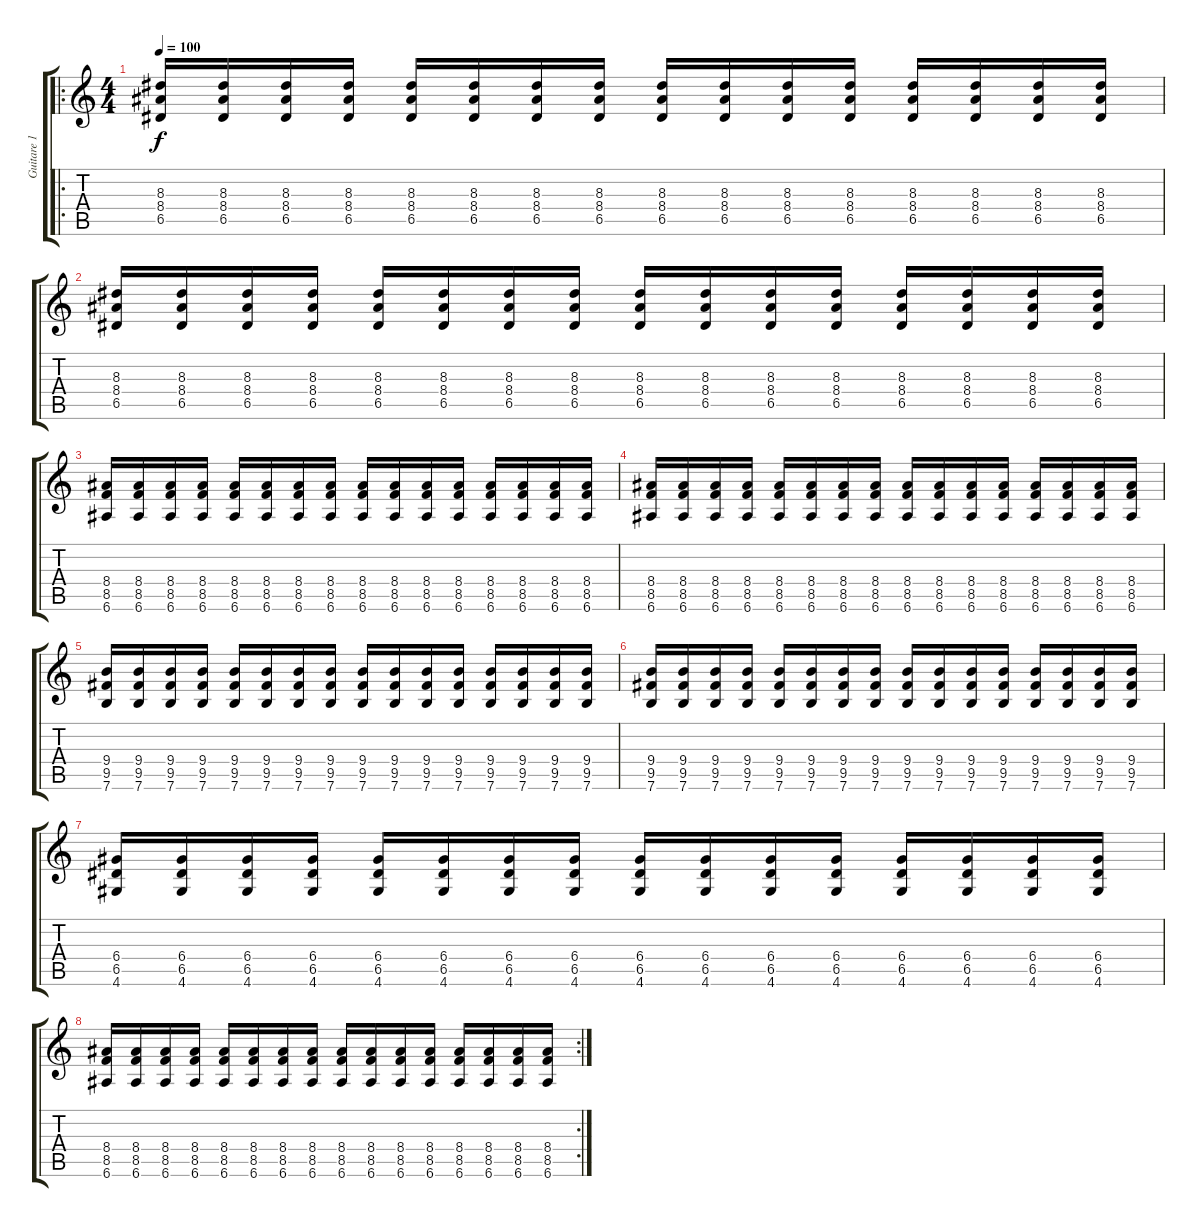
\track ("Guitare 1" "Guitare 1") {instrument distortionguitar}
\staff {score tabs}
\tuning (E4 B3 G3 D3 A2 E2) {hide}
\ro
\ts (4 4)
\tempo 100
\clef g2
\ks c
(8.3 8.4 6.5).16{dy f} (8.3 8.4 6.5).16 (8.3 8.4 6.5).16 (8.3 8.4 6.5).16 (8.3 8.4 6.5).16 (8.3 8.4 6.5).16 (8.3 8.4 6.5).16 (8.3 8.4 6.5).16 (8.3 8.4 6.5).16 (8.3 8.4 6.5).16 (8.3 8.4 6.5).16 (8.3 8.4 6.5).16 (8.3 8.4 6.5).16 (8.3 8.4 6.5).16 (8.3 8.4 6.5).16 (8.3 8.4 6.5).16 |
(8.3 8.4 6.5).16 (8.3 8.4 6.5).16 (8.3 8.4 6.5).16 (8.3 8.4 6.5).16 (8.3 8.4 6.5).16 (8.3 8.4 6.5).16 (8.3 8.4 6.5).16 (8.3 8.4 6.5).16 (8.3 8.4 6.5).16 (8.3 8.4 6.5).16 (8.3 8.4 6.5).16 (8.3 8.4 6.5).16 (8.3 8.4 6.5).16 (8.3 8.4 6.5).16 (8.3 8.4 6.5).16 (8.3 8.4 6.5).16 |
(8.4 8.5 6.6).16 (8.4 8.5 6.6).16 (8.4 8.5 6.6).16 (8.4 8.5 6.6).16 (8.4 8.5 6.6).16 (8.4 8.5 6.6).16 (8.4 8.5 6.6).16 (8.4 8.5 6.6).16 (8.4 8.5 6.6).16 (8.4 8.5 6.6).16 (8.4 8.5 6.6).16 (8.4 8.5 6.6).16 (8.4 8.5 6.6).16 (8.4 8.5 6.6).16 (8.4 8.5 6.6).16 (8.4 8.5 6.6).16 |
(8.4 8.5 6.6).16 (8.4 8.5 6.6).16 (8.4 8.5 6.6).16 (8.4 8.5 6.6).16 (8.4 8.5 6.6).16 (8.4 8.5 6.6).16 (8.4 8.5 6.6).16 (8.4 8.5 6.6).16 (8.4 8.5 6.6).16 (8.4 8.5 6.6).16 (8.4 8.5 6.6).16 (8.4 8.5 6.6).16 (8.4 8.5 6.6).16 (8.4 8.5 6.6).16 (8.4 8.5 6.6).16 (8.4 8.5 6.6).16 |
(9.4 9.5 7.6).16 (9.4 9.5 7.6).16 (9.4 9.5 7.6).16 (9.4 9.5 7.6).16 (9.4 9.5 7.6).16 (9.4 9.5 7.6).16 (9.4 9.5 7.6).16 (9.4 9.5 7.6).16 (9.4 9.5 7.6).16 (9.4 9.5 7.6).16 (9.4 9.5 7.6).16 (9.4 9.5 7.6).16 (9.4 9.5 7.6).16 (9.4 9.5 7.6).16 (9.4 9.5 7.6).16 (9.4 9.5 7.6).16 |
(9.4 9.5 7.6).16 (9.4 9.5 7.6).16 (9.4 9.5 7.6).16 (9.4 9.5 7.6).16 (9.4 9.5 7.6).16 (9.4 9.5 7.6).16 (9.4 9.5 7.6).16 (9.4 9.5 7.6).16 (9.4 9.5 7.6).16 (9.4 9.5 7.6).16 (9.4 9.5 7.6).16 (9.4 9.5 7.6).16 (9.4 9.5 7.6).16 (9.4 9.5 7.6).16 (9.4 9.5 7.6).16 (9.4 9.5 7.6).16 |
(6.4 6.5 4.6).16 (6.4 6.5 4.6).16 (6.4 6.5 4.6).16 (6.4 6.5 4.6).16 (6.4 6.5 4.6).16 (6.4 6.5 4.6).16 (6.4 6.5 4.6).16 (6.4 6.5 4.6).16 (6.4 6.5 4.6).16 (6.4 6.5 4.6).16 (6.4 6.5 4.6).16 (6.4 6.5 4.6).16 (6.4 6.5 4.6).16 (6.4 6.5 4.6).16 (6.4 6.5 4.6).16 (6.4 6.5 4.6).16 |
\rc 2
(8.4 8.5 6.6).16 (8.4 8.5 6.6).16 (8.4 8.5 6.6).16 (8.4 8.5 6.6).16 (8.4 8.5 6.6).16 (8.4 8.5 6.6).16 (8.4 8.5 6.6).16 (8.4 8.5 6.6).16 (8.4 8.5 6.6).16 (8.4 8.5 6.6).16 (8.4 8.5 6.6).16 (8.4 8.5 6.6).16 (8.4 8.5 6.6).16 (8.4 8.5 6.6).16 (8.4 8.5 6.6).16 (8.4 8.5 6.6).16
